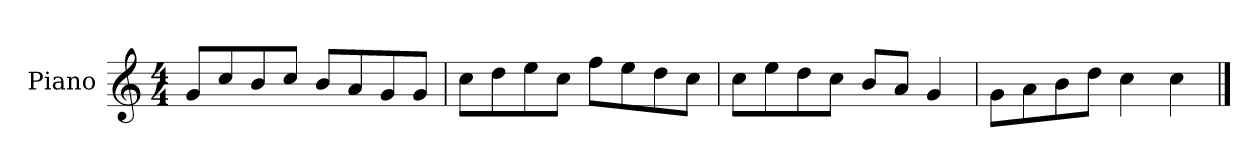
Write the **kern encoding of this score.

**kern
*part1
*staff1
*I"Piano
*I'P-no
*clefG2
*k[]
*M4/4
*MM90
=1
8g/L
8cc/
8b/
8cc/J
8b/L
8a/
8g/
8g/J
=2
8cc\L
8dd\
8ee\
8cc\J
8ff\L
8ee\
8dd\
8cc\J
=3
8cc\L
8ee\
8dd\
8cc\J
8b/L
8a/J
4g/
=4
8g\L
8a\
8b\
8dd\J
4cc\
4cc\
==
*-
